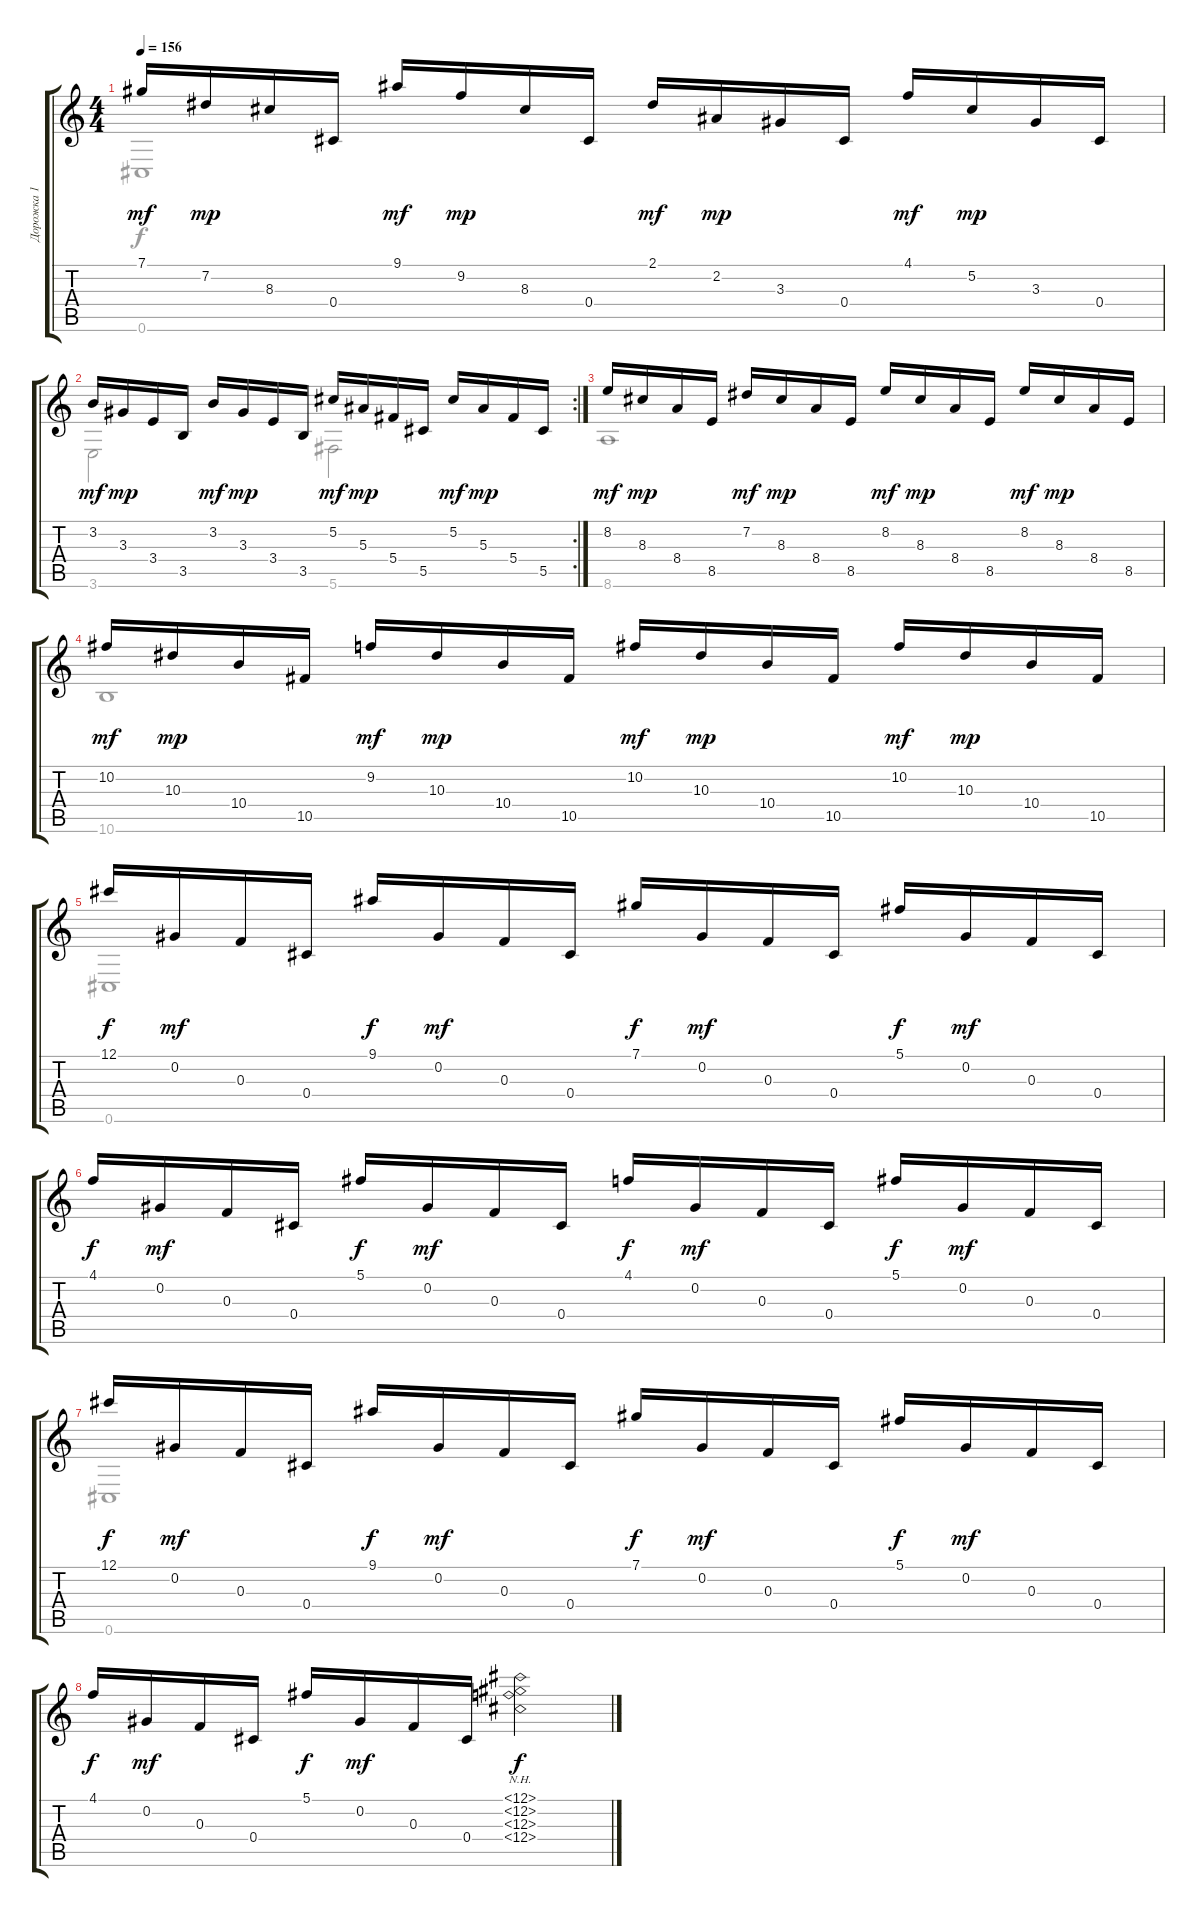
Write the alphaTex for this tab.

\track ("Дорожка 1" "Дорожка 1") {instrument acousticguitarsteel}
\staff {score tabs}
\tuning (Db4 Ab3 F3 Db3 Ab2 Db2) {hide}
\voice
\ts (4 4)
\tempo 156
\clef g2
\ks c
7.1.16{dy mf} 7.2.16{dy mp} 8.3.16 0.4.16 9.1.16{dy mf} 9.2.16{dy mp} 8.3.16 0.4.16 2.1.16{dy mf} 2.2.16{dy mp} 3.3.16 0.4.16 4.1.16{dy mf} 5.2.16{dy mp} 3.3.16 0.4.16 |
\rc 2
3.2.16{dy mf} 3.3.16{dy mp} 3.4.16 3.5.16 3.2.16{dy mf} 3.3.16{dy mp} 3.4.16 3.5.16 5.2.16{dy mf} 5.3.16{dy mp} 5.4.16 5.5.16 5.2.16{dy mf} 5.3.16{dy mp} 5.4.16 5.5.16 |
8.2.16{dy mf} 8.3.16{dy mp} 8.4.16 8.5.16 7.2.16{dy mf} 8.3.16{dy mp} 8.4.16 8.5.16 8.2.16{dy mf} 8.3.16{dy mp} 8.4.16 8.5.16 8.2.16{dy mf} 8.3.16{dy mp} 8.4.16 8.5.16 |
10.2.16{dy mf} 10.3.16{dy mp} 10.4.16 10.5.16 9.2.16{dy mf} 10.3.16{dy mp} 10.4.16 10.5.16 10.2.16{dy mf} 10.3.16{dy mp} 10.4.16 10.5.16 10.2.16{dy mf} 10.3.16{dy mp} 10.4.16 10.5.16 |
12.1.16{dy f} 0.2.16{dy mf} 0.3.16 0.4.16 9.1.16{dy f} 0.2.16{dy mf} 0.3.16 0.4.16 7.1.16{dy f} 0.2.16{dy mf} 0.3.16 0.4.16 5.1.16{dy f} 0.2.16{dy mf} 0.3.16 0.4.16 |
4.1.16{dy f} 0.2.16{dy mf} 0.3.16 0.4.16 5.1.16{dy f} 0.2.16{dy mf} 0.3.16 0.4.16 4.1.16{dy f} 0.2.16{dy mf} 0.3.16 0.4.16 5.1.16{dy f} 0.2.16{dy mf} 0.3.16 0.4.16 |
12.1.16{dy f} 0.2.16{dy mf} 0.3.16 0.4.16 9.1.16{dy f} 0.2.16{dy mf} 0.3.16 0.4.16 7.1.16{dy f} 0.2.16{dy mf} 0.3.16 0.4.16 5.1.16{dy f} 0.2.16{dy mf} 0.3.16 0.4.16 |
4.1.16{dy f} 0.2.16{dy mf} 0.3.16 0.4.16 5.1.16{dy f} 0.2.16{dy mf} 0.3.16 0.4.16 (12.1{nh} 12.2{nh} 12.3{nh} 12.4{nh}).2{dy f}
\voice
\clef g2
\ottava regular
\simile none
\ks c
0.6.1{dy f} |
3.6.2 5.6.2 |
8.6.1 |
10.6.1 |
0.6.1 |
|
0.6.1 |
